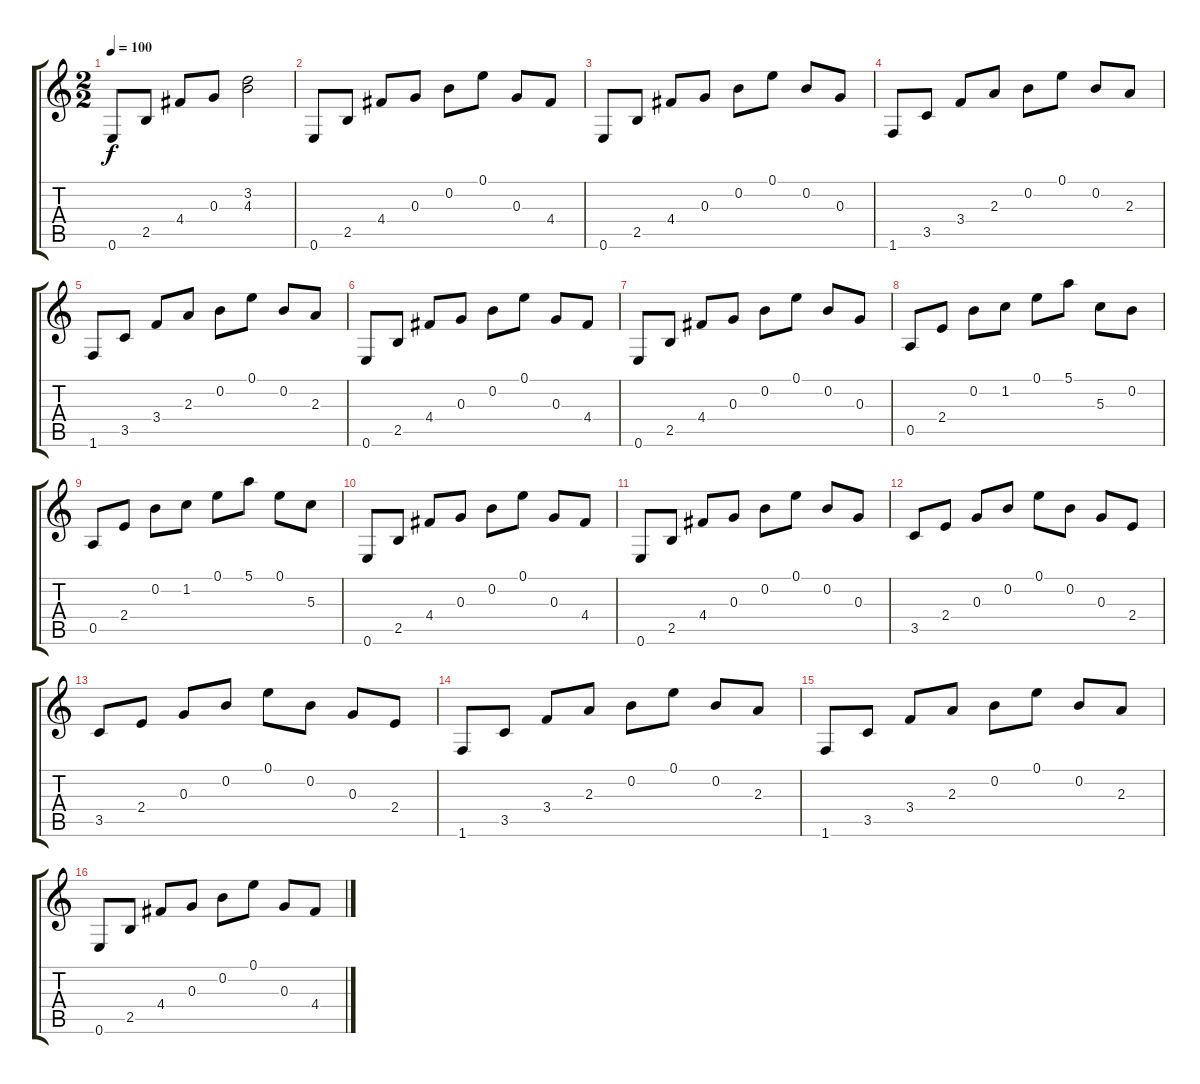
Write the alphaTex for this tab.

\track "" {instrument banjo}
\staff {score tabs}
\tuning (E4 B3 G3 D3 A2 E2) {hide}
\displaytranspose 12
\ts (2 2)
\tempo 100
\clef g2
\ks c
0.6.8{dy f} 2.5.8 4.4.8 0.3.8 (3.2 4.3).2 |
0.6.8 2.5.8 4.4.8 0.3.8 0.2.8 0.1.8 0.3.8 4.4.8 |
0.6.8 2.5.8 4.4.8 0.3.8 0.2.8 0.1.8 0.2.8 0.3.8 |
1.6.8 3.5.8 3.4.8 2.3.8 0.2.8 0.1.8 0.2.8 2.3.8 |
1.6.8 3.5.8 3.4.8 2.3.8 0.2.8 0.1.8 0.2.8 2.3.8 |
0.6.8 2.5.8 4.4.8 0.3.8 0.2.8 0.1.8 0.3.8 4.4.8 |
0.6.8 2.5.8 4.4.8 0.3.8 0.2.8 0.1.8 0.2.8 0.3.8 |
0.5.8 2.4.8 0.2.8 1.2.8 0.1.8 5.1.8 5.3.8 0.2.8 |
0.5.8 2.4.8 0.2.8 1.2.8 0.1.8 5.1.8 0.1.8 5.3.8 |
0.6.8 2.5.8 4.4.8 0.3.8 0.2.8 0.1.8 0.3.8 4.4.8 |
0.6.8 2.5.8 4.4.8 0.3.8 0.2.8 0.1.8 0.2.8 0.3.8 |
3.5.8 2.4.8 0.3.8 0.2.8 0.1.8 0.2.8 0.3.8 2.4.8 |
3.5.8 2.4.8 0.3.8 0.2.8 0.1.8 0.2.8 0.3.8 2.4.8 |
1.6.8 3.5.8 3.4.8 2.3.8 0.2.8 0.1.8 0.2.8 2.3.8 |
1.6.8 3.5.8 3.4.8 2.3.8 0.2.8 0.1.8 0.2.8 2.3.8 |
0.6.8 2.5.8 4.4.8 0.3.8 0.2.8 0.1.8 0.3.8 4.4.8
